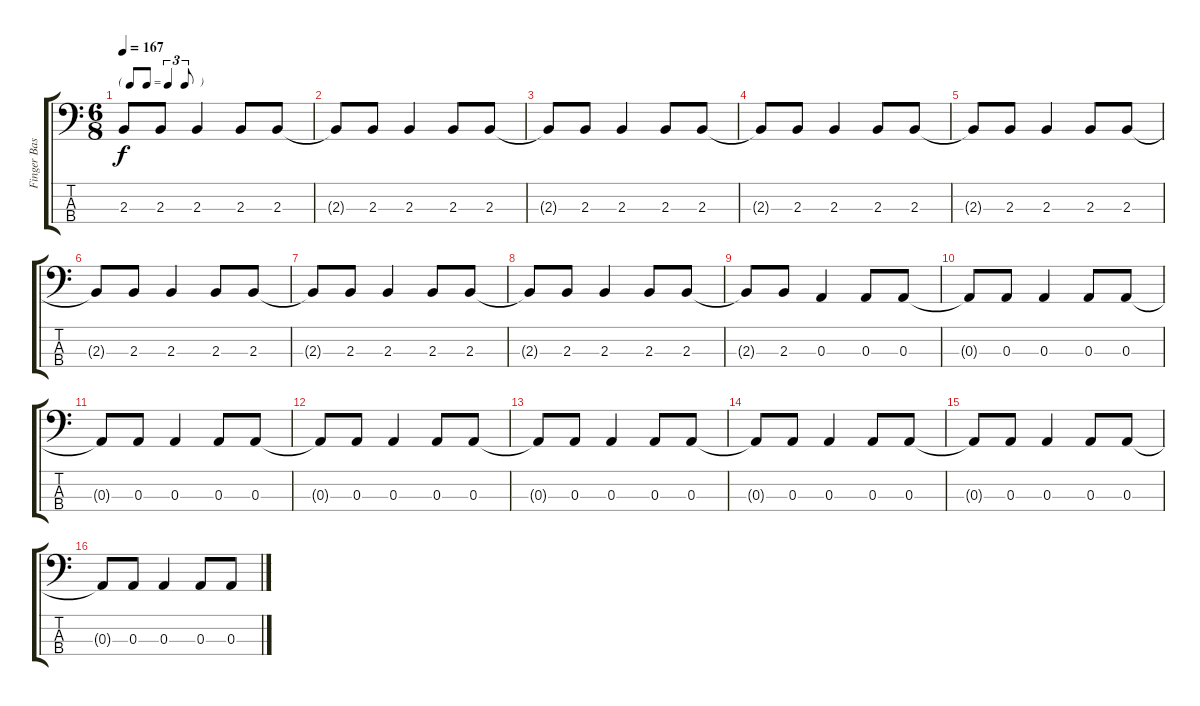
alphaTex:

\track ("Finger Bass" "Finger Bas") {instrument electricbassfinger}
\staff {score tabs}
\tuning (G2 D2 A1 E1) {hide}
\ts (6 8)
\tf triplet8th
\tempo 167
\clef f4
\ks c
2.3{t}.8{dy f} 2.3.8 2.3.4 2.3.8 2.3.8 |
2.3{t}.8 2.3.8 2.3.4 2.3.8 2.3.8 |
2.3{t}.8 2.3.8 2.3.4 2.3.8 2.3.8 |
2.3{t}.8 2.3.8 2.3.4 2.3.8 2.3.8 |
2.3{t}.8 2.3.8 2.3.4 2.3.8 2.3.8 |
2.3{t}.8 2.3.8 2.3.4 2.3.8 2.3.8 |
2.3{t}.8 2.3.8 2.3.4 2.3.8 2.3.8 |
2.3{t}.8 2.3.8 2.3.4 2.3.8 2.3.8 |
2.3{t}.8 2.3.8 0.3.4 0.3.8 0.3.8 |
0.3{t}.8 0.3.8 0.3.4 0.3.8 0.3.8 |
0.3{t}.8 0.3.8 0.3.4 0.3.8 0.3.8 |
0.3{t}.8 0.3.8 0.3.4 0.3.8 0.3.8 |
0.3{t}.8 0.3.8 0.3.4 0.3.8 0.3.8 |
0.3{t}.8 0.3.8 0.3.4 0.3.8 0.3.8 |
0.3{t}.8 0.3.8 0.3.4 0.3.8 0.3.8 |
0.3{t}.8 0.3.8 0.3.4 0.3.8 0.3.8
